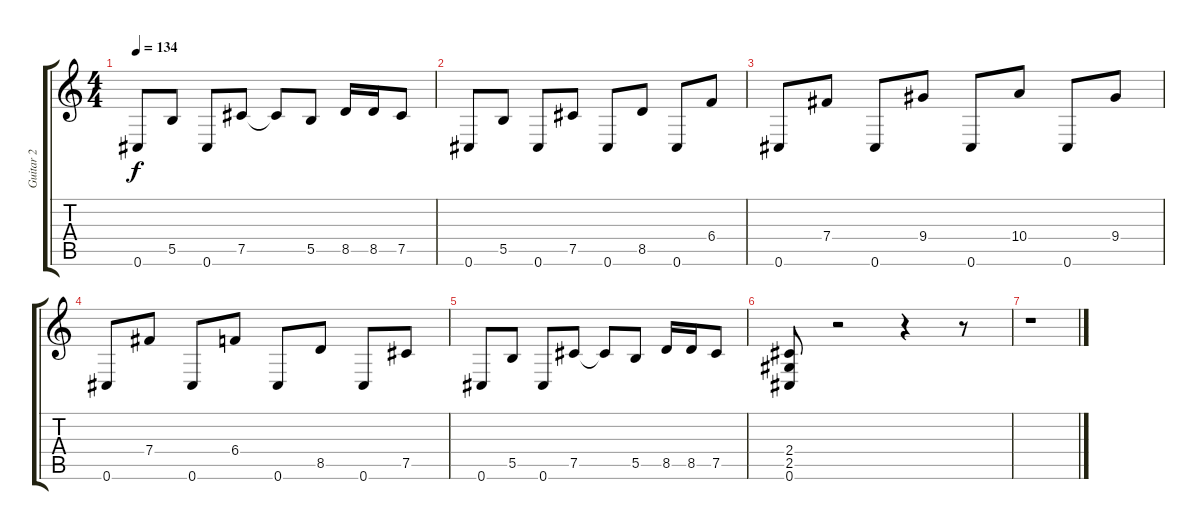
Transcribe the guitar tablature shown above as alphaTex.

\track ("Guitar 2" "Guitar 2") {instrument distortionguitar}
\staff {score tabs}
\tuning (Db4 Ab3 E3 B2 Gb2 Db2) {hide}
\ts (4 4)
\tempo 134
\clef g2
\ks c
0.6.8{dy f} 5.5.8 0.6.8 7.5.8 7.5{t}.8 5.5.8 8.5.16 8.5.16 7.5.8 |
0.6.8 5.5.8 0.6.8 7.5.8 0.6.8 8.5.8 0.6.8 6.4.8 |
0.6.8 7.4.8 0.6.8 9.4.8 0.6.8 10.4.8 0.6.8 9.4.8 |
0.6.8 7.4.8 0.6.8 6.4.8 0.6.8 8.5.8 0.6.8 7.5.8 |
0.6.8 5.5.8 0.6.8 7.5.8 7.5{t}.8 5.5.8 8.5.16 8.5.16 7.5.8 |
(2.4 2.5 0.6).8 r.2 r.4 r.8 |
r.1
